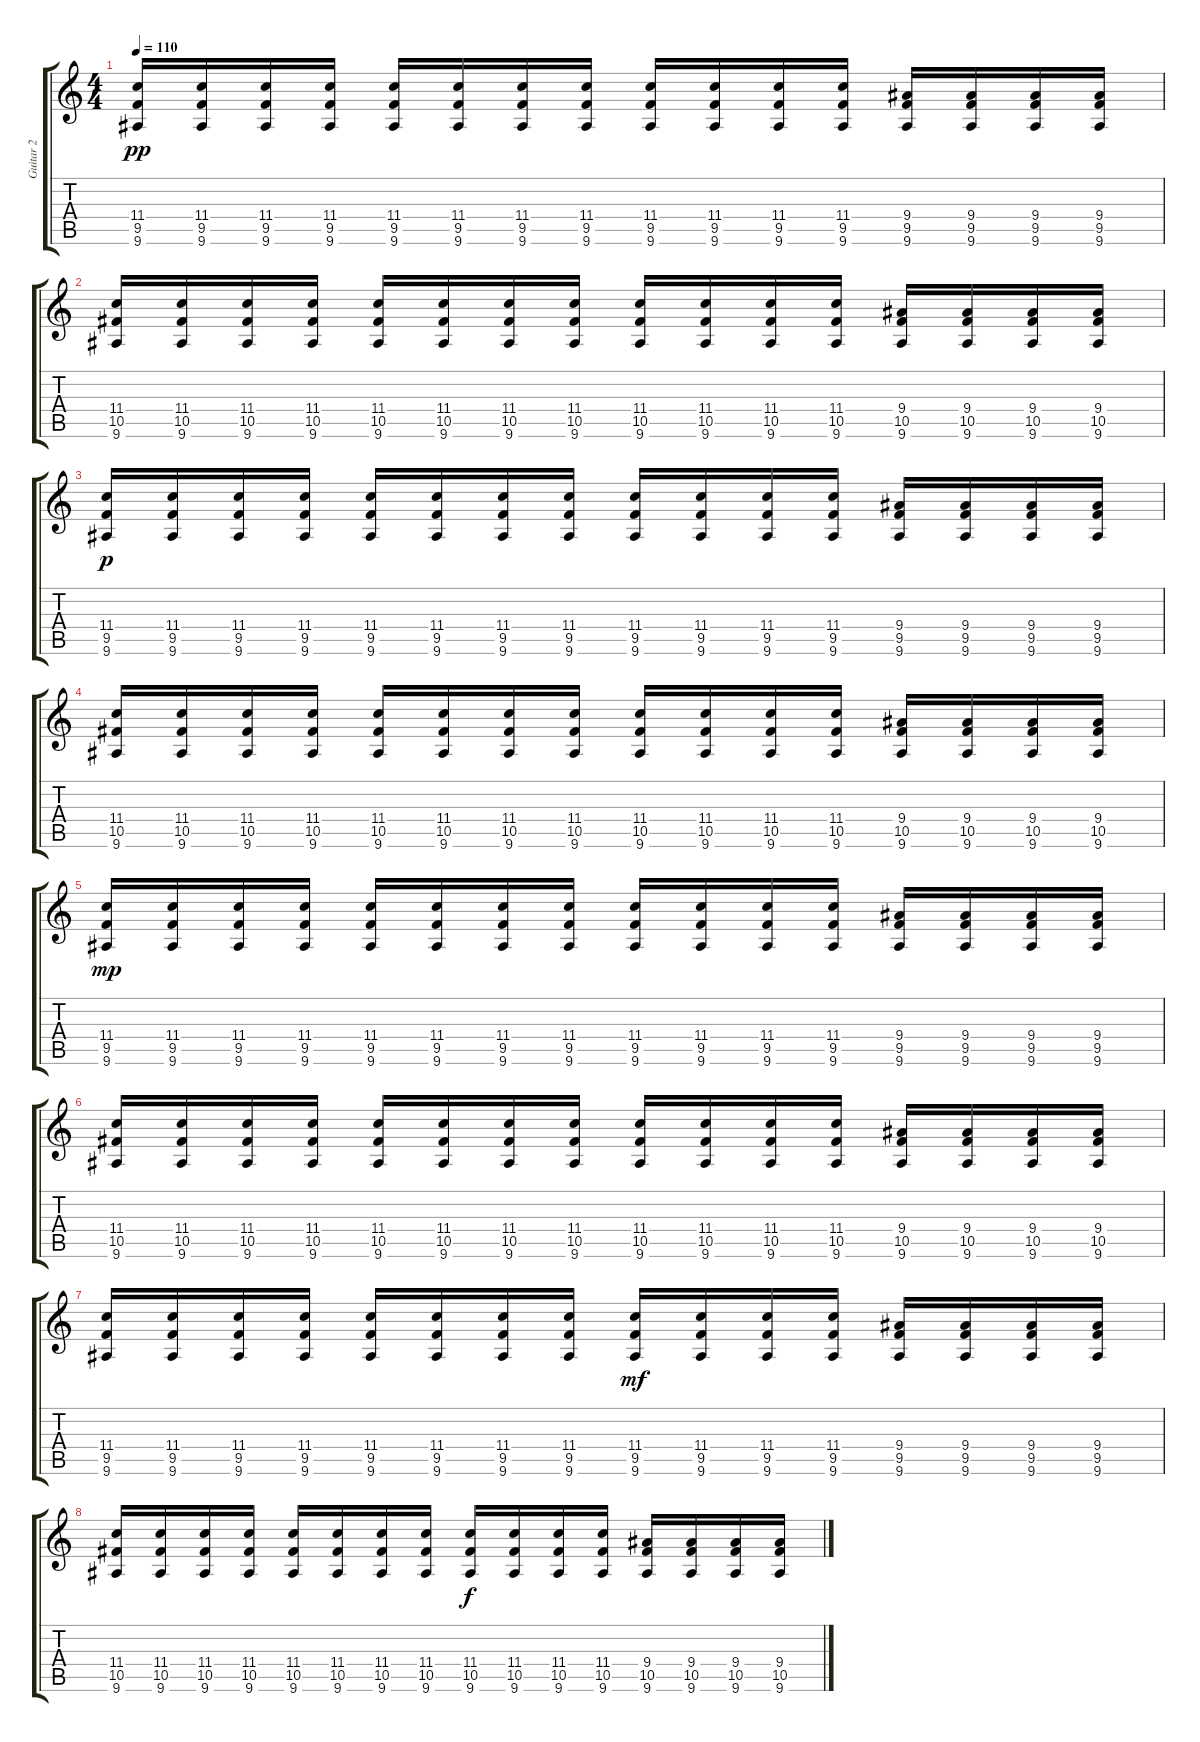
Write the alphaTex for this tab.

\track ("Guitar 2" "Guitar 2") {instrument overdrivenguitar}
\staff {score tabs}
\tuning (Eb4 Bb3 Gb3 Db3 Ab2 Db2) {hide}
\ts (4 4)
\tempo 110
\clef g2
\ks c
(11.4 9.5 9.6).16{dy pp instrument overdrivenguitar} (11.4 9.5 9.6).16 (11.4 9.5 9.6).16 (11.4 9.5 9.6).16 (11.4 9.5 9.6).16 (11.4 9.5 9.6).16 (11.4 9.5 9.6).16 (11.4 9.5 9.6).16 (11.4 9.5 9.6).16 (11.4 9.5 9.6).16 (11.4 9.5 9.6).16 (11.4 9.5 9.6).16 (9.4 9.5 9.6).16 (9.4 9.5 9.6).16 (9.4 9.5 9.6).16 (9.4 9.5 9.6).16 |
(11.4 10.5 9.6).16 (11.4 10.5 9.6).16 (11.4 10.5 9.6).16 (11.4 10.5 9.6).16 (11.4 10.5 9.6).16 (11.4 10.5 9.6).16 (11.4 10.5 9.6).16 (11.4 10.5 9.6).16 (11.4 10.5 9.6).16 (11.4 10.5 9.6).16 (11.4 10.5 9.6).16 (11.4 10.5 9.6).16 (9.4 10.5 9.6).16 (9.4 10.5 9.6).16 (9.4 10.5 9.6).16 (9.4 10.5 9.6).16 |
(11.4 9.5 9.6).16{dy p} (11.4 9.5 9.6).16 (11.4 9.5 9.6).16 (11.4 9.5 9.6).16 (11.4 9.5 9.6).16 (11.4 9.5 9.6).16 (11.4 9.5 9.6).16 (11.4 9.5 9.6).16 (11.4 9.5 9.6).16 (11.4 9.5 9.6).16 (11.4 9.5 9.6).16 (11.4 9.5 9.6).16 (9.4 9.5 9.6).16 (9.4 9.5 9.6).16 (9.4 9.5 9.6).16 (9.4 9.5 9.6).16 |
(11.4 10.5 9.6).16 (11.4 10.5 9.6).16 (11.4 10.5 9.6).16 (11.4 10.5 9.6).16 (11.4 10.5 9.6).16 (11.4 10.5 9.6).16 (11.4 10.5 9.6).16 (11.4 10.5 9.6).16 (11.4 10.5 9.6).16 (11.4 10.5 9.6).16 (11.4 10.5 9.6).16 (11.4 10.5 9.6).16 (9.4 10.5 9.6).16 (9.4 10.5 9.6).16 (9.4 10.5 9.6).16 (9.4 10.5 9.6).16 |
(11.4 9.5 9.6).16{dy mp} (11.4 9.5 9.6).16 (11.4 9.5 9.6).16 (11.4 9.5 9.6).16 (11.4 9.5 9.6).16 (11.4 9.5 9.6).16 (11.4 9.5 9.6).16 (11.4 9.5 9.6).16 (11.4 9.5 9.6).16 (11.4 9.5 9.6).16 (11.4 9.5 9.6).16 (11.4 9.5 9.6).16 (9.4 9.5 9.6).16 (9.4 9.5 9.6).16 (9.4 9.5 9.6).16 (9.4 9.5 9.6).16 |
(11.4 10.5 9.6).16 (11.4 10.5 9.6).16 (11.4 10.5 9.6).16 (11.4 10.5 9.6).16 (11.4 10.5 9.6).16 (11.4 10.5 9.6).16 (11.4 10.5 9.6).16 (11.4 10.5 9.6).16 (11.4 10.5 9.6).16 (11.4 10.5 9.6).16 (11.4 10.5 9.6).16 (11.4 10.5 9.6).16 (9.4 10.5 9.6).16 (9.4 10.5 9.6).16 (9.4 10.5 9.6).16 (9.4 10.5 9.6).16 |
(11.4 9.5 9.6).16 (11.4 9.5 9.6).16 (11.4 9.5 9.6).16 (11.4 9.5 9.6).16 (11.4 9.5 9.6).16 (11.4 9.5 9.6).16 (11.4 9.5 9.6).16 (11.4 9.5 9.6).16 (11.4 9.5 9.6).16{dy mf} (11.4 9.5 9.6).16 (11.4 9.5 9.6).16 (11.4 9.5 9.6).16 (9.4 9.5 9.6).16 (9.4 9.5 9.6).16 (9.4 9.5 9.6).16 (9.4 9.5 9.6).16 |
(11.4 10.5 9.6).16 (11.4 10.5 9.6).16 (11.4 10.5 9.6).16 (11.4 10.5 9.6).16 (11.4 10.5 9.6).16 (11.4 10.5 9.6).16 (11.4 10.5 9.6).16 (11.4 10.5 9.6).16 (11.4 10.5 9.6).16{dy f} (11.4 10.5 9.6).16 (11.4 10.5 9.6).16 (11.4 10.5 9.6).16 (9.4 10.5 9.6).16 (9.4 10.5 9.6).16 (9.4 10.5 9.6).16 (9.4 10.5 9.6).16
